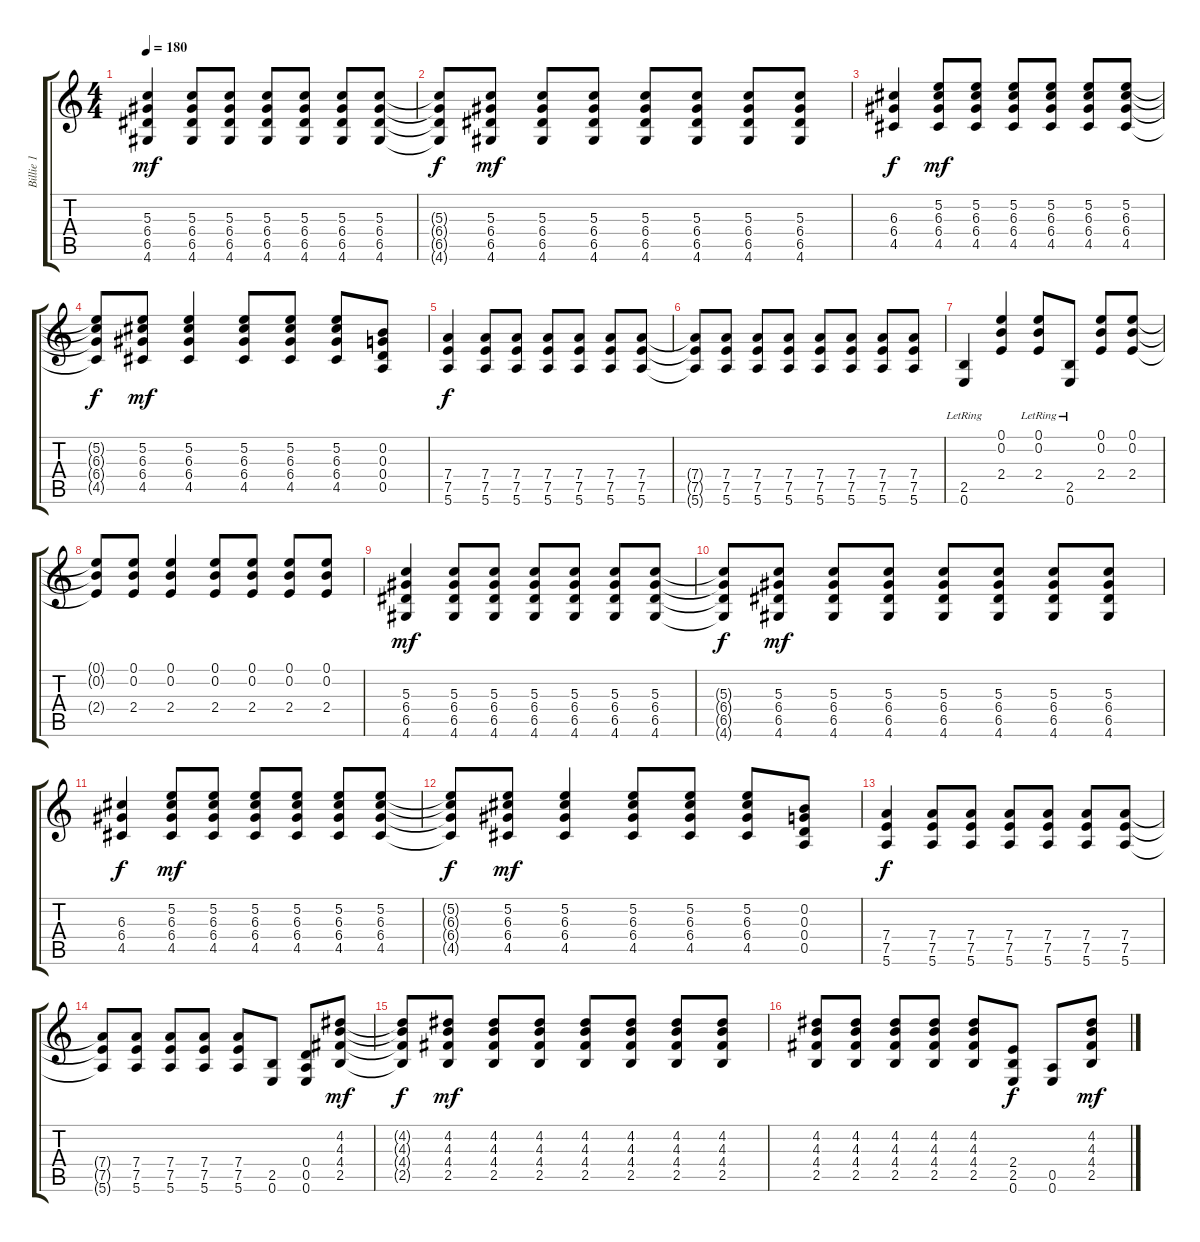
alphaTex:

\track ("Billie 1" "Billie 1") {instrument distortionguitar}
\staff {score tabs}
\tuning (E4 B3 G3 D3 A2 E2) {hide}
\ts (4 4)
\tempo 180
\clef g2
\ks c
(5.3 6.4 6.5 4.6).4{dy mf} (5.3 6.4 6.5 4.6).8 (5.3 6.4 6.5 4.6).8 (5.3 6.4 6.5 4.6).8 (5.3 6.4 6.5 4.6).8 (5.3 6.4 6.5 4.6).8 (5.3 6.4 6.5 4.6).8 |
(5.3{t} 6.4{t} 6.5{t} 4.6{t}).8{dy f} (5.3 6.4 6.5 4.6).8{dy mf} (5.3 6.4 6.5 4.6).8 (5.3 6.4 6.5 4.6).8 (5.3 6.4 6.5 4.6).8 (5.3 6.4 6.5 4.6).8 (5.3 6.4 6.5 4.6).8 (5.3 6.4 6.5 4.6).8 |
(6.3 6.4 4.5).4{dy f} (5.2 6.3 6.4 4.5).8{dy mf} (5.2 6.3 6.4 4.5).8 (5.2 6.3 6.4 4.5).8 (5.2 6.3 6.4 4.5).8 (5.2 6.3 6.4 4.5).8 (5.2 6.3 6.4 4.5).8 |
(5.2{t} 6.3{t} 6.4{t} 4.5{t}).8{dy f} (5.2 6.3 6.4 4.5).8{dy mf} (5.2 6.3 6.4 4.5).4 (5.2 6.3 6.4 4.5).8 (5.2 6.3 6.4 4.5).8 (5.2 6.3 6.4 4.5).8 (0.2 0.3 0.4 0.5).8 |
(7.4 7.5 5.6).4{dy f} (7.4 7.5 5.6).8 (7.4 7.5 5.6).8 (7.4 7.5 5.6).8 (7.4 7.5 5.6).8 (7.4 7.5 5.6).8 (7.4 7.5 5.6).8 |
(7.4{t} 7.5{t} 5.6{t}).8 (7.4 7.5 5.6).8 (7.4 7.5 5.6).8 (7.4 7.5 5.6).8 (7.4 7.5 5.6).8 (7.4 7.5 5.6).8 (7.4 7.5 5.6).8 (7.4 7.5 5.6).8 |
(2.5{lr} 0.6).4 (0.1 0.2 2.4).4 (0.1{lr} 0.2{lr} 2.4).8 (2.5{lr} 0.6{lr}).8 (0.1 0.2 2.4).8 (0.1 0.2 2.4).8 |
(0.1{t} 0.2{t} 2.4{t}).8 (0.1 0.2 2.4).8 (0.1 0.2 2.4).4 (0.1 0.2 2.4).8 (0.1 0.2 2.4).8 (0.1 0.2 2.4).8 (0.1 0.2 2.4).8 |
(5.3 6.4 6.5 4.6).4{dy mf} (5.3 6.4 6.5 4.6).8 (5.3 6.4 6.5 4.6).8 (5.3 6.4 6.5 4.6).8 (5.3 6.4 6.5 4.6).8 (5.3 6.4 6.5 4.6).8 (5.3 6.4 6.5 4.6).8 |
(5.3{t} 6.4{t} 6.5{t} 4.6{t}).8{dy f} (5.3 6.4 6.5 4.6).8{dy mf} (5.3 6.4 6.5 4.6).8 (5.3 6.4 6.5 4.6).8 (5.3 6.4 6.5 4.6).8 (5.3 6.4 6.5 4.6).8 (5.3 6.4 6.5 4.6).8 (5.3 6.4 6.5 4.6).8 |
(6.3 6.4 4.5).4{dy f} (5.2 6.3 6.4 4.5).8{dy mf} (5.2 6.3 6.4 4.5).8 (5.2 6.3 6.4 4.5).8 (5.2 6.3 6.4 4.5).8 (5.2 6.3 6.4 4.5).8 (5.2 6.3 6.4 4.5).8 |
(5.2{t} 6.3{t} 6.4{t} 4.5{t}).8{dy f} (5.2 6.3 6.4 4.5).8{dy mf} (5.2 6.3 6.4 4.5).4 (5.2 6.3 6.4 4.5).8 (5.2 6.3 6.4 4.5).8 (5.2 6.3 6.4 4.5).8 (0.2 0.3 0.4 0.5).8 |
(7.4 7.5 5.6).4{dy f} (7.4 7.5 5.6).8 (7.4 7.5 5.6).8 (7.4 7.5 5.6).8 (7.4 7.5 5.6).8 (7.4 7.5 5.6).8 (7.4 7.5 5.6).8 |
(7.4{t} 7.5{t} 5.6{t}).8 (7.4 7.5 5.6).8 (7.4 7.5 5.6).8 (7.4 7.5 5.6).8 (7.4 7.5 5.6).8 (2.5 0.6).8 (0.4 0.5 0.6).8 (4.2 4.3 4.4 2.5).8{dy mf} |
(4.2{t} 4.3{t} 4.4{t} 2.5{t}).8{dy f} (4.2 4.3 4.4 2.5).8{dy mf} (4.2 4.3 4.4 2.5).8 (4.2 4.3 4.4 2.5).8 (4.2 4.3 4.4 2.5).8 (4.2 4.3 4.4 2.5).8 (4.2 4.3 4.4 2.5).8 (4.2 4.3 4.4 2.5).8 |
(4.2 4.3 4.4 2.5).8 (4.2 4.3 4.4 2.5).8 (4.2 4.3 4.4 2.5).8 (4.2 4.3 4.4 2.5).8 (4.2 4.3 4.4 2.5).8 (2.4 2.5 0.6).8{dy f} (0.5 0.6).8 (4.2 4.3 4.4 2.5).8{dy mf}
